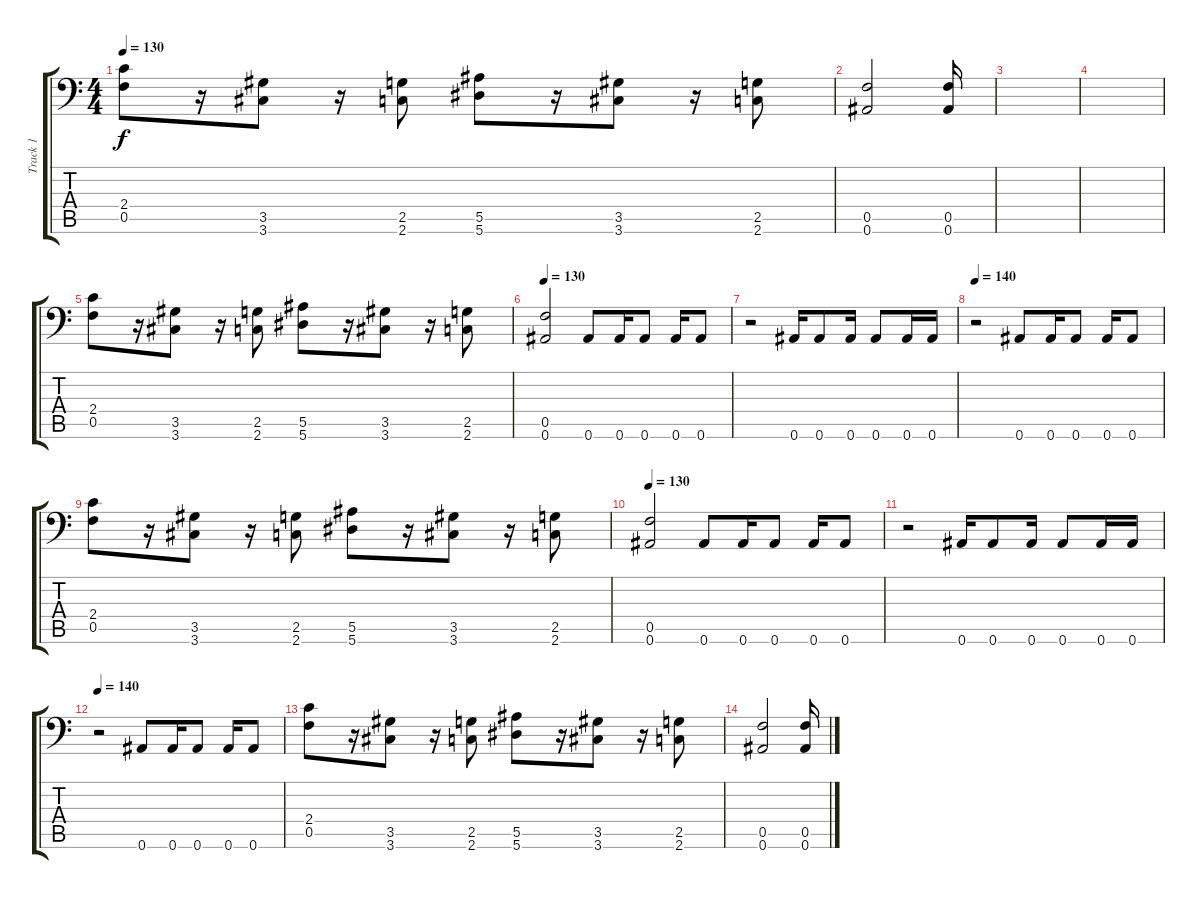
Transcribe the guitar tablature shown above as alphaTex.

\track ("Track 1" "Track 1") {instrument distortionguitar}
\staff {score tabs}
\tuning (C4 G3 Eb3 Bb2 F2 Bb1) {hide}
\ts (4 4)
\tempo 130
\clef f4
\ks c
(2.4 0.5).8{dy f} r.16 (3.5 3.6).8 r.16 (2.5 2.6).8 (5.5 5.6).8 r.16 (3.5 3.6).8 r.16 (2.5 2.6).8 |
(0.5 0.6).2 (0.5 0.6).16 |
|
|
(2.4 0.5).8 r.16 (3.5 3.6).8 r.16 (2.5 2.6).8 (5.5 5.6).8 r.16 (3.5 3.6).8 r.16 (2.5 2.6).8 |
\tempo 130
(0.5 0.6).2 0.6.8 0.6.16 0.6.8 0.6.16 0.6.8 |
r.2 0.6.16 0.6.8 0.6.16 0.6.8 0.6.16 0.6.16 |
\tempo 140
r.2 0.6.8 0.6.16 0.6.8 0.6.16 0.6.8 |
(2.4 0.5).8 r.16 (3.5 3.6).8 r.16 (2.5 2.6).8 (5.5 5.6).8 r.16 (3.5 3.6).8 r.16 (2.5 2.6).8 |
\tempo 130
(0.5 0.6).2 0.6.8 0.6.16 0.6.8 0.6.16 0.6.8 |
r.2 0.6.16 0.6.8 0.6.16 0.6.8 0.6.16 0.6.16 |
\tempo 140
r.2 0.6.8 0.6.16 0.6.8 0.6.16 0.6.8 |
(2.4 0.5).8 r.16 (3.5 3.6).8 r.16 (2.5 2.6).8 (5.5 5.6).8 r.16 (3.5 3.6).8 r.16 (2.5 2.6).8 |
(0.5 0.6).2 (0.5 0.6).16
